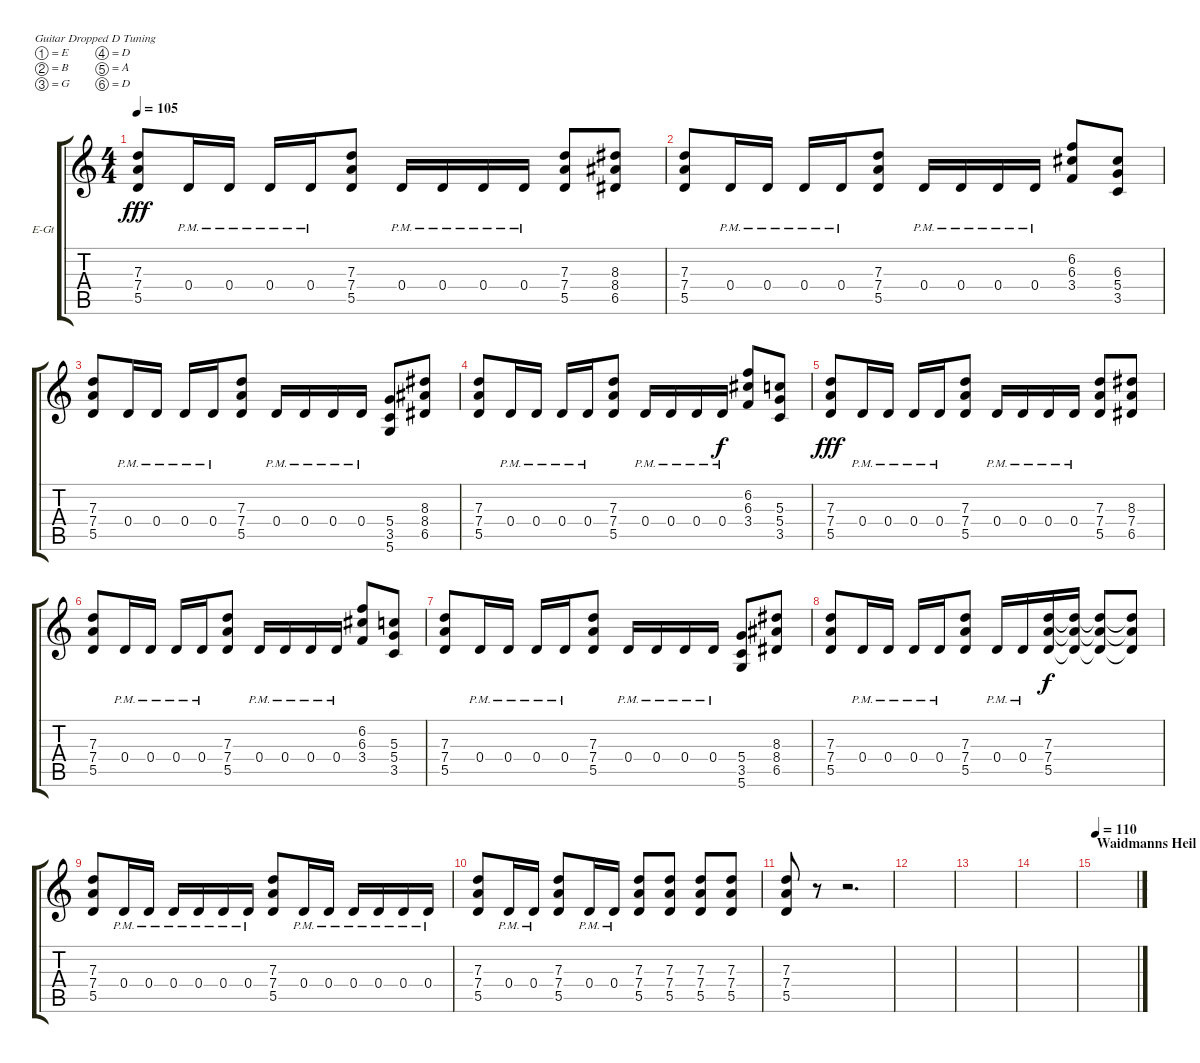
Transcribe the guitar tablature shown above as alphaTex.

\bracketExtendMode groupsimilarinstruments
\firstSystemTrackNameOrientation horizontal
\otherSystemsTrackNameOrientation horizontal
\track ("Overdriven-guitar (Richard)" "E-Gt") {instrument overdrivenguitar}
\staff {score tabs}
\tuning (E4 B3 G3 D3 A2 D2)
\ts (4 4)
\tempo 105
\clef g2
\scale
0.333333
\ks c
(7.3 7.4 5.5).8{dy fff} 0.4{pm}.16 0.4{pm}.16 0.4{pm}.16 0.4{pm}.16 (7.3 7.4 5.5).8 0.4{pm}.16 0.4{pm}.16 0.4{pm}.16 0.4{pm}.16 (7.3 7.4 5.5).8 (8.3 8.4 6.5).8 |
\scale
0.333333 (7.3 7.4 5.5).8 0.4{pm}.16 0.4{pm}.16 0.4{pm}.16 0.4{pm}.16 (7.3 7.4 5.5).8 0.4{pm}.16 0.4{pm}.16 0.4{pm}.16 0.4{pm}.16 (6.2 3.4 6.3).8 (6.3 3.5 5.4).8 |
\scale
0.333333 (7.3 7.4 5.5).8 0.4{pm}.16 0.4{pm}.16 0.4{pm}.16 0.4{pm}.16 (7.3 7.4 5.5).8 0.4{pm}.16 0.4{pm}.16 0.4{pm}.16 0.4{pm}.16 (3.5 5.6 5.4).8 (8.3 6.5 8.4).8 |
\scale
0.333333 (7.3 7.4 5.5).8 0.4{pm}.16 0.4{pm}.16 0.4{pm}.16 0.4{pm}.16 (7.3 7.4 5.5).8 0.4{pm}.16 0.4{pm}.16 0.4{pm}.16 0.4{pm}.16{dy f} (6.2 3.4 6.3).8 (5.3 3.5 5.4).8 |
\scale
0.333333 (7.3 7.4 5.5).8{dy fff} 0.4{pm}.16 0.4{pm}.16 0.4{pm}.16 0.4{pm}.16 (7.3 7.4 5.5).8 0.4{pm}.16 0.4{pm}.16 0.4{pm}.16 0.4{pm}.16 (7.3 7.4 5.5).8 (8.3 7.4 6.5).8 |
\scale
0.333333 (7.3 7.4 5.5).8 0.4{pm}.16 0.4{pm}.16 0.4{pm}.16 0.4{pm}.16 (7.3 7.4 5.5).8 0.4{pm}.16 0.4{pm}.16 0.4{pm}.16 0.4{pm}.16 (6.2 3.4 6.3).8 (5.3 3.5 5.4).8 |
\scale
0.333333 (7.3 7.4 5.5).8 0.4{pm}.16 0.4{pm}.16 0.4{pm}.16 0.4{pm}.16 (7.3 7.4 5.5).8 0.4{pm}.16 0.4{pm}.16 0.4{pm}.16 0.4{pm}.16 (3.5 5.6 5.4).8 (8.3 6.5 8.4).8 |
\scale
0.333333 (7.3 7.4 5.5).8 0.4{pm}.16 0.4{pm}.16 0.4{pm}.16 0.4{pm}.16 (7.3 7.4 5.5).8 0.4{pm}.16 0.4{pm}.16 (7.3 7.4 5.5).16{dy f} (7.3{t} 7.4{t} 5.5{t}).16 (7.3{t} 7.4{t} 5.5{t}).8 (7.3{t} 7.4{t} 5.5{t}).8 |
\scale
0.333333 (7.3 7.4 5.5).8 0.4{pm}.16 0.4{pm}.16 0.4{pm}.16 0.4{pm}.16 0.4{pm}.16 0.4{pm}.16 (7.3 7.4 5.5).8 0.4{pm}.16 0.4{pm}.16 0.4{pm}.16 0.4{pm}.16 0.4{pm}.16 0.4{pm}.16 |
\scale
0.333333 (7.3 7.4 5.5).8 0.4{pm}.16 0.4{pm}.16 (7.3 7.4 5.5).8 0.4{pm}.16 0.4{pm}.16 (7.3 7.4 5.5).8 (7.3 7.4 5.5).8 (7.3 7.4 5.5).8 (7.3 7.4 5.5).8 |
\scale
0.333333 (7.3 7.4 5.5).8 r.8 r.2{d} |
\scale
0.333333 |
\scale
0.333333 |
\scale
0.333333 |
\section ("" "Waidmanns Heil")
\tempo 110
